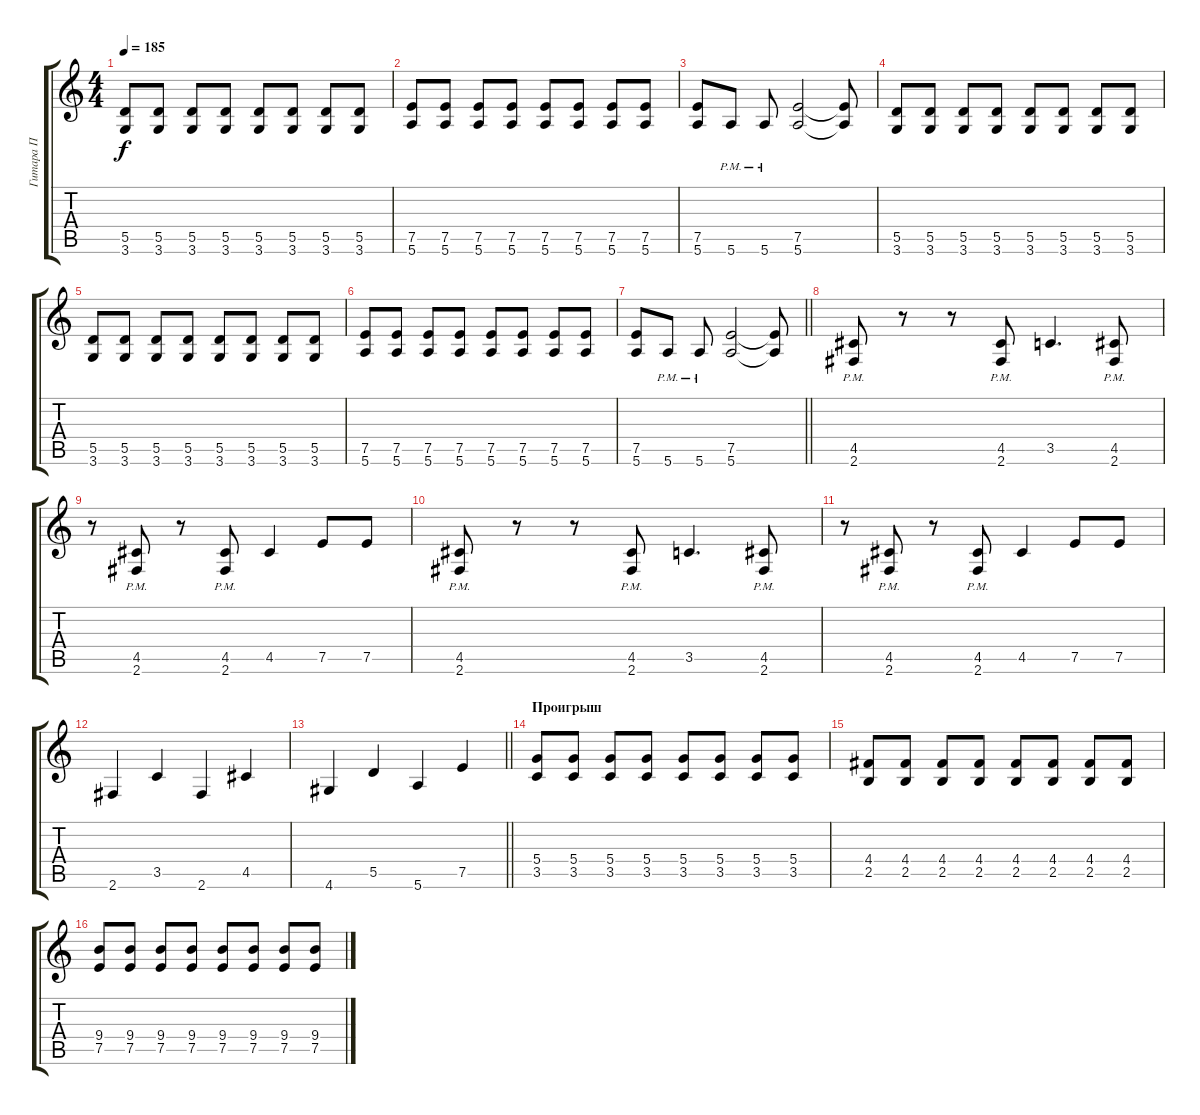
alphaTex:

\track ("Гитара П" "Гитара П") {instrument overdrivenguitar}
\staff {score tabs}
\tuning (E4 B3 G3 D3 A2 E2) {hide}
\ts (4 4)
\tempo 185
\clef g2
\ks c
(5.5 3.6).8{dy f} (5.5 3.6).8 (5.5 3.6).8 (5.5 3.6).8 (5.5 3.6).8 (5.5 3.6).8 (5.5 3.6).8 (5.5 3.6).8 |
(7.5 5.6).8 (7.5 5.6).8 (7.5 5.6).8 (7.5 5.6).8 (7.5 5.6).8 (7.5 5.6).8 (7.5 5.6).8 (7.5 5.6).8 |
(7.5 5.6).8 5.6{pm}.8 5.6{pm}.8 (7.5 5.6).2 (7.5{t} 5.6{t}).8 |
(5.5 3.6).8 (5.5 3.6).8 (5.5 3.6).8 (5.5 3.6).8 (5.5 3.6).8 (5.5 3.6).8 (5.5 3.6).8 (5.5 3.6).8 |
(5.5 3.6).8 (5.5 3.6).8 (5.5 3.6).8 (5.5 3.6).8 (5.5 3.6).8 (5.5 3.6).8 (5.5 3.6).8 (5.5 3.6).8 |
(7.5 5.6).8 (7.5 5.6).8 (7.5 5.6).8 (7.5 5.6).8 (7.5 5.6).8 (7.5 5.6).8 (7.5 5.6).8 (7.5 5.6).8 |
\barLineRight lightlight
(7.5 5.6).8 5.6{pm}.8 5.6{pm}.8 (7.5 5.6).2 (7.5{t} 5.6{t}).8 |
\section ("" " ")
(4.5{pm} 2.6{pm}).8 r.8 r.8 (4.5{pm} 2.6{pm}).8 3.5.4{d} (4.5{pm} 2.6{pm}).8 |
r.8 (4.5{pm} 2.6{pm}).8 r.8 (4.5{pm} 2.6{pm}).8 4.5.4 7.5.8 7.5.8 |
(4.5{pm} 2.6{pm}).8 r.8 r.8 (4.5{pm} 2.6{pm}).8 3.5.4{d} (4.5{pm} 2.6{pm}).8 |
r.8 (4.5{pm} 2.6{pm}).8 r.8 (4.5{pm} 2.6{pm}).8 4.5.4 7.5.8 7.5.8 |
2.6.4 3.5.4 2.6.4 4.5.4 |
\barLineRight lightlight
4.6.4 5.5.4 5.6.4 7.5.4 |
\section ("" "Проигрыш")
(5.4 3.5).8 (5.4 3.5).8 (5.4 3.5).8 (5.4 3.5).8 (5.4 3.5).8 (5.4 3.5).8 (5.4 3.5).8 (5.4 3.5).8 |
(4.4 2.5).8 (4.4 2.5).8 (4.4 2.5).8 (4.4 2.5).8 (4.4 2.5).8 (4.4 2.5).8 (4.4 2.5).8 (4.4 2.5).8 |
(9.4 7.5).8 (9.4 7.5).8 (9.4 7.5).8 (9.4 7.5).8 (9.4 7.5).8 (9.4 7.5).8 (9.4 7.5).8 (9.4 7.5).8
